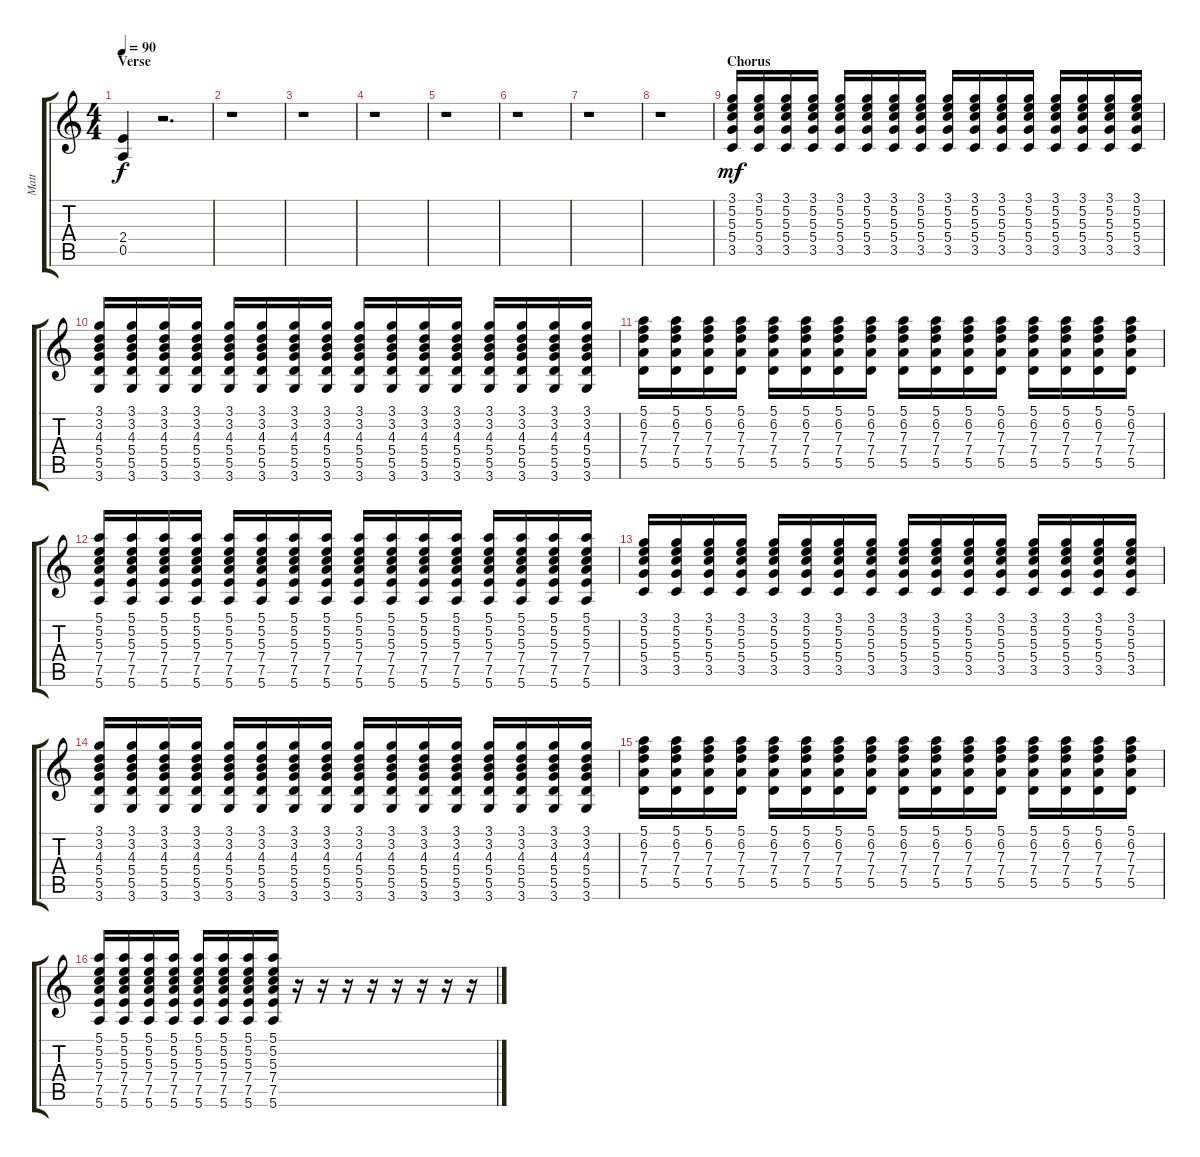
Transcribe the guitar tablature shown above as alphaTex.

\track ("Matt" "Matt") {instrument distortionguitar}
\staff {score tabs}
\tuning (E4 B3 G3 D3 A2 E2) {hide}
\ts (4 4)
\section ("" "Verse")
\tempo 90
\clef g2
\ks c
(2.4 0.5).4{dy f} r.2{d} |
r.1 |
r.1 |
r.1 |
r.1 |
r.1 |
r.1 |
r.1 |
\section ("" "Chorus")
(3.1 5.2 5.3 5.4 3.5).16{dy mf volume 13} (3.1 5.2 5.3 5.4 3.5).16 (3.1 5.2 5.3 5.4 3.5).16 (3.1 5.2 5.3 5.4 3.5).16 (3.1 5.2 5.3 5.4 3.5).16 (3.1 5.2 5.3 5.4 3.5).16 (3.1 5.2 5.3 5.4 3.5).16 (3.1 5.2 5.3 5.4 3.5).16 (3.1 5.2 5.3 5.4 3.5).16 (3.1 5.2 5.3 5.4 3.5).16 (3.1 5.2 5.3 5.4 3.5).16 (3.1 5.2 5.3 5.4 3.5).16 (3.1 5.2 5.3 5.4 3.5).16 (3.1 5.2 5.3 5.4 3.5).16 (3.1 5.2 5.3 5.4 3.5).16 (3.1 5.2 5.3 5.4 3.5).16 |
(3.1 3.2 4.3 5.4 5.5 3.6).16 (3.1 3.2 4.3 5.4 5.5 3.6).16 (3.1 3.2 4.3 5.4 5.5 3.6).16 (3.1 3.2 4.3 5.4 5.5 3.6).16 (3.1 3.2 4.3 5.4 5.5 3.6).16 (3.1 3.2 4.3 5.4 5.5 3.6).16 (3.1 3.2 4.3 5.4 5.5 3.6).16 (3.1 3.2 4.3 5.4 5.5 3.6).16 (3.1 3.2 4.3 5.4 5.5 3.6).16 (3.1 3.2 4.3 5.4 5.5 3.6).16 (3.1 3.2 4.3 5.4 5.5 3.6).16 (3.1 3.2 4.3 5.4 5.5 3.6).16 (3.1 3.2 4.3 5.4 5.5 3.6).16 (3.1 3.2 4.3 5.4 5.5 3.6).16 (3.1 3.2 4.3 5.4 5.5 3.6).16 (3.1 3.2 4.3 5.4 5.5 3.6).16 |
(5.1 6.2 7.3 7.4 5.5).16 (5.1 6.2 7.3 7.4 5.5).16 (5.1 6.2 7.3 7.4 5.5).16 (5.1 6.2 7.3 7.4 5.5).16 (5.1 6.2 7.3 7.4 5.5).16 (5.1 6.2 7.3 7.4 5.5).16 (5.1 6.2 7.3 7.4 5.5).16 (5.1 6.2 7.3 7.4 5.5).16 (5.1 6.2 7.3 7.4 5.5).16 (5.1 6.2 7.3 7.4 5.5).16 (5.1 6.2 7.3 7.4 5.5).16 (5.1 6.2 7.3 7.4 5.5).16 (5.1 6.2 7.3 7.4 5.5).16 (5.1 6.2 7.3 7.4 5.5).16 (5.1 6.2 7.3 7.4 5.5).16 (5.1 6.2 7.3 7.4 5.5).16 |
(5.1 5.2 5.3 7.4 7.5 5.6).16 (5.1 5.2 5.3 7.4 7.5 5.6).16 (5.1 5.2 5.3 7.4 7.5 5.6).16 (5.1 5.2 5.3 7.4 7.5 5.6).16 (5.1 5.2 5.3 7.4 7.5 5.6).16 (5.1 5.2 5.3 7.4 7.5 5.6).16 (5.1 5.2 5.3 7.4 7.5 5.6).16 (5.1 5.2 5.3 7.4 7.5 5.6).16 (5.1 5.2 5.3 7.4 7.5 5.6).16 (5.1 5.2 5.3 7.4 7.5 5.6).16 (5.1 5.2 5.3 7.4 7.5 5.6).16 (5.1 5.2 5.3 7.4 7.5 5.6).16 (5.1 5.2 5.3 7.4 7.5 5.6).16 (5.1 5.2 5.3 7.4 7.5 5.6).16 (5.1 5.2 5.3 7.4 7.5 5.6).16 (5.1 5.2 5.3 7.4 7.5 5.6).16 |
(3.1 5.2 5.3 5.4 3.5).16{volume 13} (3.1 5.2 5.3 5.4 3.5).16 (3.1 5.2 5.3 5.4 3.5).16 (3.1 5.2 5.3 5.4 3.5).16 (3.1 5.2 5.3 5.4 3.5).16 (3.1 5.2 5.3 5.4 3.5).16 (3.1 5.2 5.3 5.4 3.5).16 (3.1 5.2 5.3 5.4 3.5).16 (3.1 5.2 5.3 5.4 3.5).16 (3.1 5.2 5.3 5.4 3.5).16 (3.1 5.2 5.3 5.4 3.5).16 (3.1 5.2 5.3 5.4 3.5).16 (3.1 5.2 5.3 5.4 3.5).16 (3.1 5.2 5.3 5.4 3.5).16 (3.1 5.2 5.3 5.4 3.5).16 (3.1 5.2 5.3 5.4 3.5).16 |
(3.1 3.2 4.3 5.4 5.5 3.6).16 (3.1 3.2 4.3 5.4 5.5 3.6).16 (3.1 3.2 4.3 5.4 5.5 3.6).16 (3.1 3.2 4.3 5.4 5.5 3.6).16 (3.1 3.2 4.3 5.4 5.5 3.6).16 (3.1 3.2 4.3 5.4 5.5 3.6).16 (3.1 3.2 4.3 5.4 5.5 3.6).16 (3.1 3.2 4.3 5.4 5.5 3.6).16 (3.1 3.2 4.3 5.4 5.5 3.6).16 (3.1 3.2 4.3 5.4 5.5 3.6).16 (3.1 3.2 4.3 5.4 5.5 3.6).16 (3.1 3.2 4.3 5.4 5.5 3.6).16 (3.1 3.2 4.3 5.4 5.5 3.6).16 (3.1 3.2 4.3 5.4 5.5 3.6).16 (3.1 3.2 4.3 5.4 5.5 3.6).16 (3.1 3.2 4.3 5.4 5.5 3.6).16 |
(5.1 6.2 7.3 7.4 5.5).16 (5.1 6.2 7.3 7.4 5.5).16 (5.1 6.2 7.3 7.4 5.5).16 (5.1 6.2 7.3 7.4 5.5).16 (5.1 6.2 7.3 7.4 5.5).16 (5.1 6.2 7.3 7.4 5.5).16 (5.1 6.2 7.3 7.4 5.5).16 (5.1 6.2 7.3 7.4 5.5).16 (5.1 6.2 7.3 7.4 5.5).16 (5.1 6.2 7.3 7.4 5.5).16 (5.1 6.2 7.3 7.4 5.5).16 (5.1 6.2 7.3 7.4 5.5).16 (5.1 6.2 7.3 7.4 5.5).16 (5.1 6.2 7.3 7.4 5.5).16 (5.1 6.2 7.3 7.4 5.5).16 (5.1 6.2 7.3 7.4 5.5).16 |
(5.1 5.2 5.3 7.4 7.5 5.6).16 (5.1 5.2 5.3 7.4 7.5 5.6).16 (5.1 5.2 5.3 7.4 7.5 5.6).16 (5.1 5.2 5.3 7.4 7.5 5.6).16 (5.1 5.2 5.3 7.4 7.5 5.6).16 (5.1 5.2 5.3 7.4 7.5 5.6).16 (5.1 5.2 5.3 7.4 7.5 5.6).16 (5.1 5.2 5.3 7.4 7.5 5.6).16 r.16 r.16 r.16 r.16 r.16 r.16 r.16 r.16
